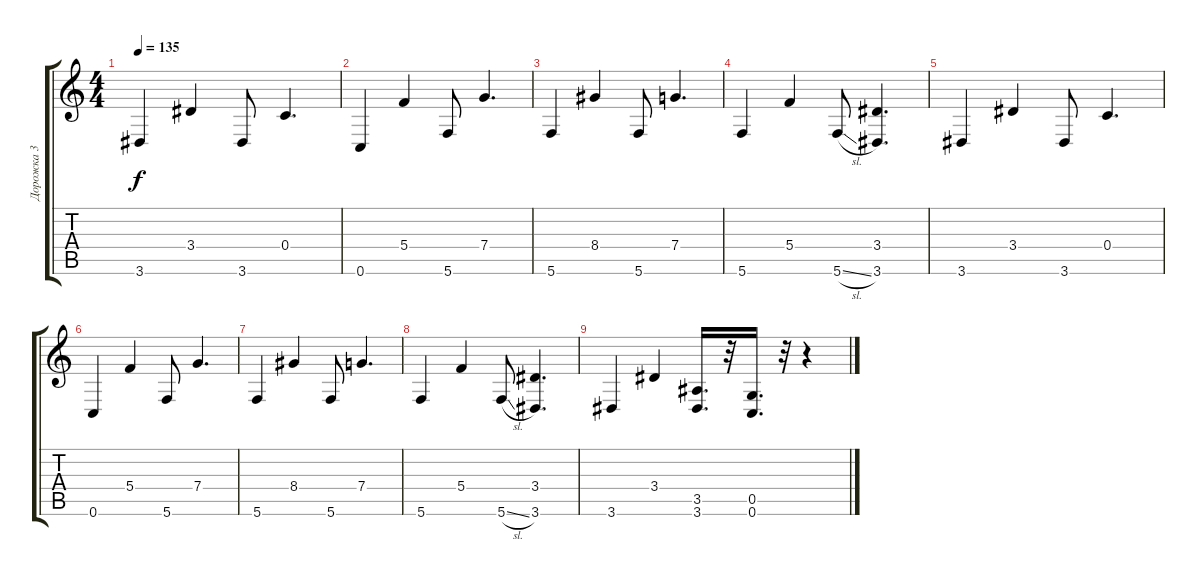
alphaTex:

\track ("Дорожка 3" "Дорожка 3") {instrument electricguitarclean}
\staff {score tabs}
\tuning (D4 A3 F3 C3 G2 C2) {hide}
\ts (4 4)
\tempo 135
\clef g2
\ks c
3.6.4{dy f} 3.4.4 3.6.8 0.4.4{d} |
0.6.4 5.4.4 5.6.8 7.4.4{d} |
5.6.4 8.4.4 5.6.8 7.4.4{d} |
5.6.4 5.4.4 5.6{sl}.8 (3.4 3.6).4{d} |
3.6.4 3.4.4 3.6.8 0.4.4{d} |
0.6.4 5.4.4 5.6.8 7.4.4{d} |
5.6.4 8.4.4 5.6.8 7.4.4{d} |
5.6.4 5.4.4 5.6{sl}.8 (3.4 3.6).4{d} |
3.6.4 3.4.4 (3.5 3.6).16{d} r.32 (0.5 0.6).16{d} r.32 r.4
